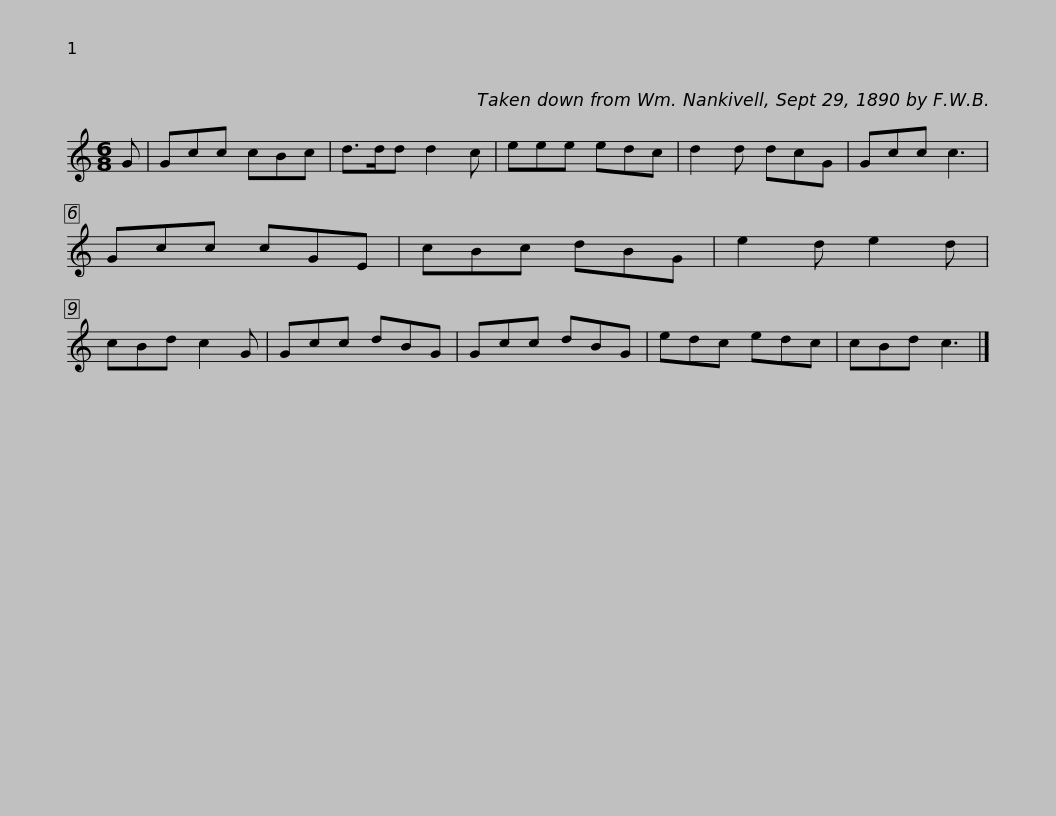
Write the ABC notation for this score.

X:1
L:1/8
M:6/8
I:linebreak $
K:C
V:1 treble
V:1
 G | Gcc cBc | d>dd d2 c | eee edc | d2 d dcG |$ %5
 Gcc c3 | Gcc cGE | cBc dBG | e2 d e2 d | cBd c2 G |$ %10
 Gcc dBG | Gcc dBG | edc edc | cBd c3 |] %14
